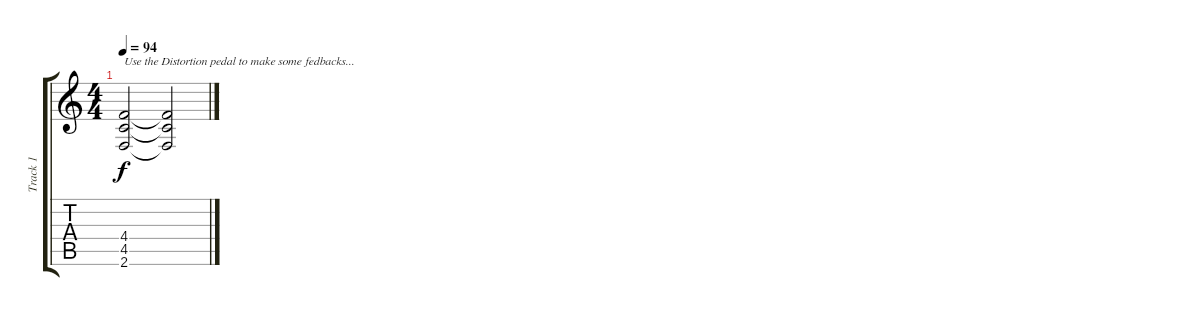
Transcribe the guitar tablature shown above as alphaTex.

\track ("Track 1" "Track 1") {instrument overdrivenguitar}
\staff {score tabs}
\tuning (Eb4 Bb3 Gb3 Db3 Ab2 Eb2) {hide}
\ts (4 4)
\tempo 94
\clef g2
\ks c
(4.4{t} 4.5{t} 2.6{t}).2{txt "Use the Distortion pedal to make some fedbacks..." dy f} (4.4{t} 4.5{t} 2.6{t}).2
